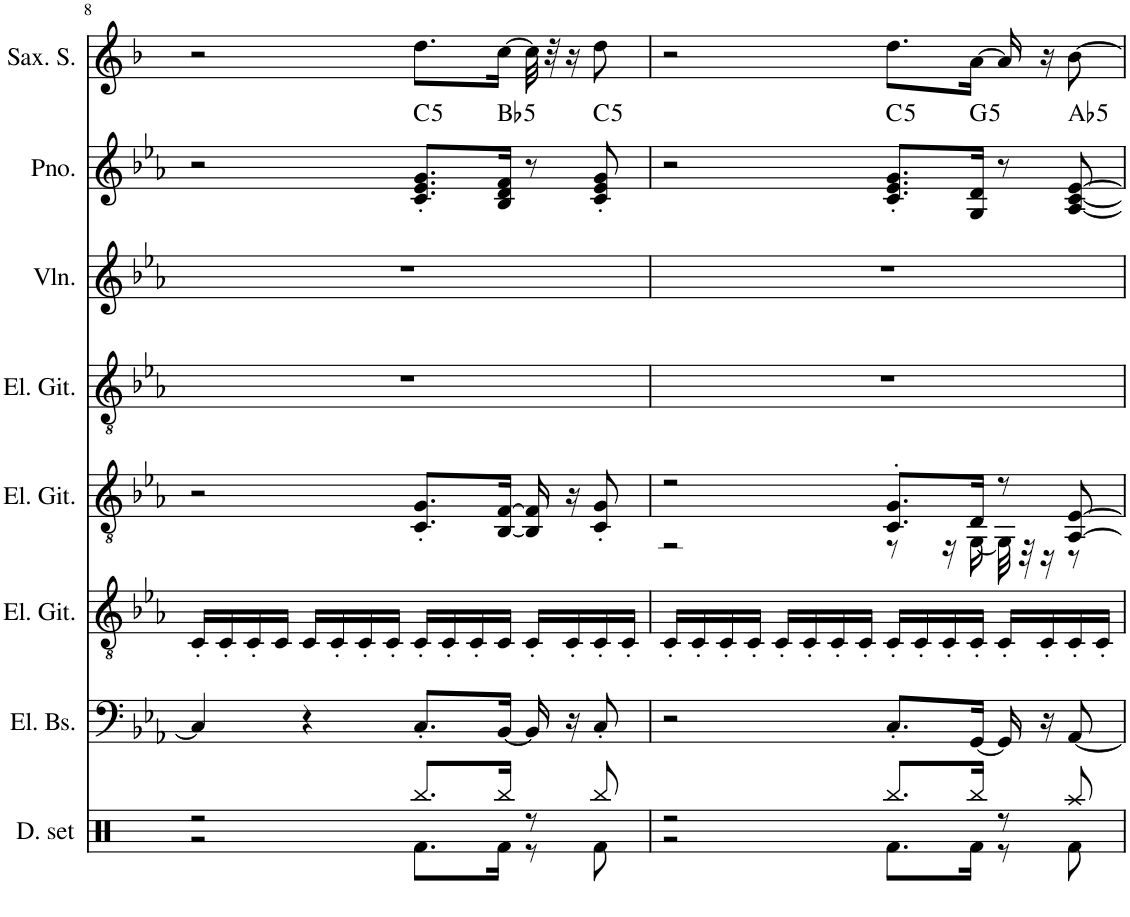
**kern	**kern	**kern	**kern	**kern	**kern	**kern	**harte	**kern
*part8	*part7	*part6	*part5	*part4	*part3	*part2	*part2	*part1
*staff8	*staff7	*staff6	*staff5	*staff4	*staff3	*staff2	*	*staff1
*I"Drumset	*I"5 snarige elektrische bas	*I"Elektrische gitaar	*I"Elektrische gitaar	*I"Elektrische gitaar	*I"Violen	*I"Piano	*	*I"Saxophone Soprano
*I'D. set	*I'El. Bs.	*I'El. Git.	*I'El. Git.	*I'El. Git.	*I'Vln.	*I'Pno.	*	*I'Sax. S.
!!LO:PB:g=z
*clefX	*clefF4	*clefGv2	*clefGv2	*clefGv2	*clefG2	*clefG2	*	*clefG2
*	*Trd7c12	*	*	*	*	*	*	*Trd1c2
*k[]	*k[b-e-a-]	*k[b-e-a-]	*k[b-e-a-]	*k[b-e-a-]	*k[b-e-a-]	*k[b-e-a-]	*	*k[b-]
*M4/4	*M4/4	*M4/4	*M4/4	*M4/4	*M4/4	*M4/4	*	*M4/4
=8	=8	=8	=8	=8	=8	=8	=8	=8
*^	*	*	*	*	*	*	*	*
2r	2r	4C/]	16C'/LL	2r	1r	1r	2r	.	2r
.	.	.	16C'/	.	.	.	.	.	.
.	.	.	16C'/	.	.	.	.	.	.
.	.	.	16C/JJ	.	.	.	.	.	.
.	.	4r	16C/LL	.	.	.	.	.	.
.	.	.	16C'/	.	.	.	.	.	.
.	.	.	16C'/	.	.	.	.	.	.
.	.	.	16C'/JJ	.	.	.	.	.	.
!	!	!	!	!	!	!	!	!LO:H:kt=5	!
8.Rbb/L	8.Rf\L	8.C'/L	16C'/LL	8.C/' 8.G/'L	.	.	8.c/' 8.e-/' 8.g/'L	C:(1,5)	8.dd\L
.	.	.	16C'/	.	.	.	.	.	.
.	.	.	16C'/	.	.	.	.	.	.
!	!	!	!	!	!	!	!	!LO:H:kt=5	!
16Rbb/Jk	16Rf\Jk	[16BB-/Jk	16C/JJ	[16BB-/ [16F/Jk	.	.	16B-/ 16d/ 16f/Jk	Bb:(1,5)	[16cc\Jk
8r	8r	16BB-/]	16C'/LL	16BB-/] 16F/]	.	.	8r	.	32cc\]
.	.	.	.	.	.	.	.	.	32r
.	.	16r	16C'/	16r	.	.	.	.	16r
!	!	!	!	!	!	!	!	!LO:H:kt=5	!
8Rbb/	8Rf\	8C'/	16C'/	8C/' 8G/'	.	.	8c/' 8e-/' 8g/'	C:(1,5)	8dd\
.	.	.	16C'/JJ	.	.	.	.	.	.
=9	=9	=9	=9	=9	=9	=9	=9	=9	=9
*	*	*	*	*^	*	*	*	*	*
2r	2r	2r	16C'/LL	2r	2r	1r	1r	2r	.	2r
.	.	.	16C'/	.	.	.	.	.	.	.
.	.	.	16C'/	.	.	.	.	.	.	.
.	.	.	16C'/JJ	.	.	.	.	.	.	.
.	.	.	16C'/LL	.	.	.	.	.	.	.
.	.	.	16C'/	.	.	.	.	.	.	.
.	.	.	16C'/	.	.	.	.	.	.	.
.	.	.	16C'/JJ	.	.	.	.	.	.	.
!	!	!	!	!	!	!	!	!	!LO:H:kt=5	!
8.Rbb/L	8.Rf\L	8.C'/L	16C'/LL	8.C/' 8.G/'L	8r	.	.	8.c/' 8.e-/' 8.g/'L	C:(1,5)	8.dd\L
.	.	.	16C'/	.	.	.	.	.	.	.
.	.	.	16C'/	.	16r	.	.	.	.	.
!	!	!	!	!	!	!	!	!	!LO:H:kt=5	!
16Rbb/Jk	16Rf\Jk	[16GG/Jk	16C'/JJ	16D/Jk	[16GG\	.	.	16G/ 16d/Jk	G:(1,5)	[16a\Jk
8r	8r	16GG/]	16C'/LL	8r	32GG\]	.	.	8r	.	16a/]
.	.	.	.	.	32r	.	.	.	.	.
.	.	16r	16C'/	.	16r	.	.	.	.	16r
!	!	!	!	!	!	!	!	!	!LO:H:kt=5	!
8Raa/	8Rf\	[8AA-/	16C'/	[8AA-/ [8E-/	8r	.	.	[8A-/ [8c/ [8e-/	Ab:(1,5)	[8b-\
.	.	.	16C'/JJ	.	.	.	.	.	.	.
*v	*v	*	*	*v	*v	*	*	*	*	*
=	=	=	=	=	=	=	=	=
*-	*-	*-	*-	*-	*-	*-	*-	*-
